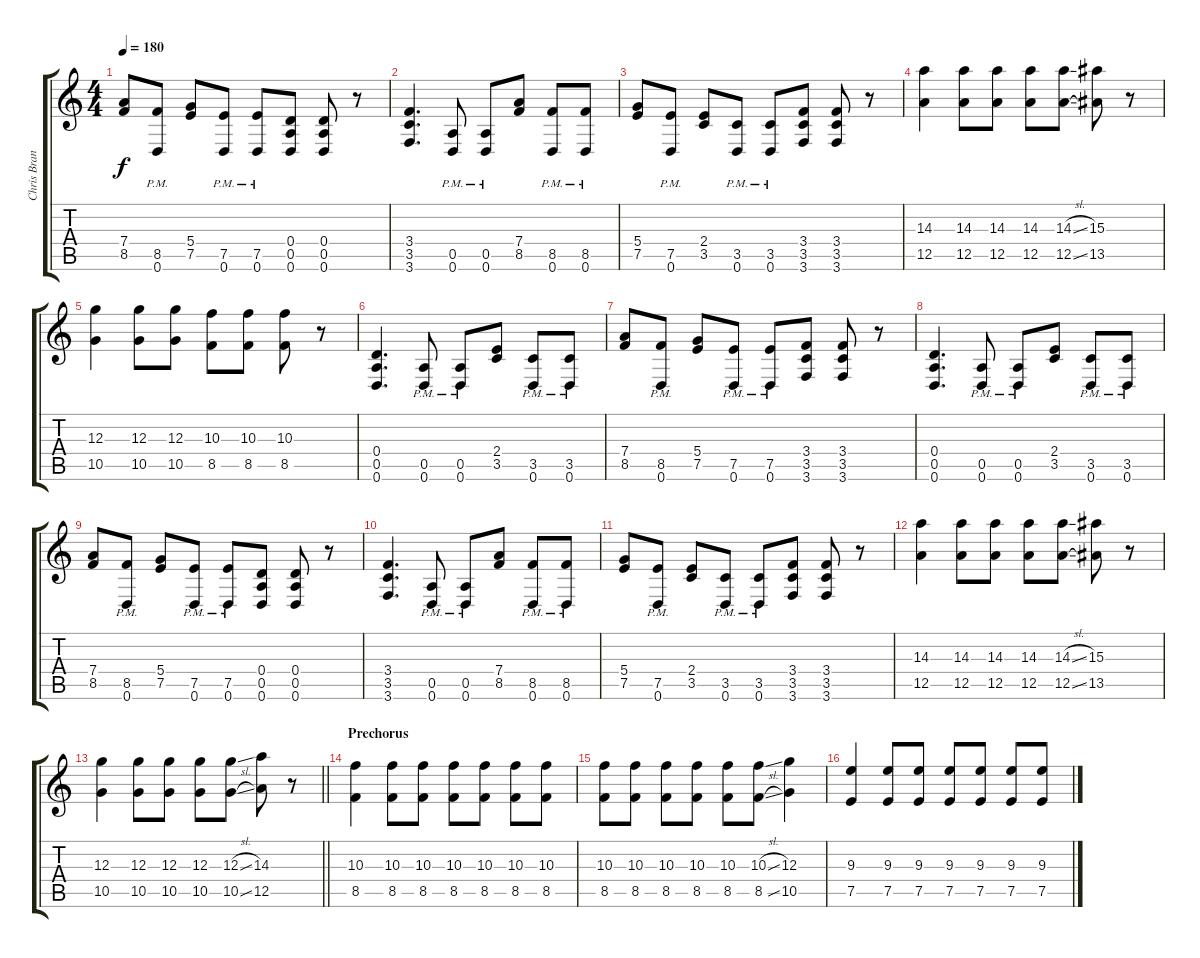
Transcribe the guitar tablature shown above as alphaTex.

\track ("Chris Brandt" "Chris Bran") {instrument distortionguitar}
\staff {score tabs}
\tuning (E4 B3 G3 D3 A2 D2) {hide}
\ts (4 4)
\tempo 180
\clef g2
\ks c
(7.4 8.5).8{dy f} (8.5{pm} 0.6{pm}).8 (5.4 7.5).8 (7.5{pm} 0.6{pm}).8 (7.5{pm} 0.6{pm}).8 (0.4 0.5 0.6).8 (0.4 0.5 0.6).8 r.8 |
(3.4 3.5 3.6).4{d} (0.5{pm} 0.6{pm}).8 (0.5{pm} 0.6{pm}).8 (7.4 8.5).8 (8.5{pm} 0.6{pm}).8 (8.5{pm} 0.6{pm}).8 |
(5.4 7.5).8 (7.5{pm} 0.6{pm}).8 (2.4 3.5).8 (3.5{pm} 0.6{pm}).8 (3.5{pm} 0.6{pm}).8 (3.4 3.5 3.6).8 (3.4 3.5 3.6).8 r.8 |
(14.3 12.5).4 (14.3 12.5).8 (14.3 12.5).8 (14.3 12.5).8 (14.3{sl} 12.5{sl}).8 (15.3 13.5).8 r.8 |
(12.3 10.5).4 (12.3 10.5).8 (12.3 10.5).8 (10.3 8.5).8 (10.3 8.5).8 (10.3 8.5).8 r.8 |
(0.4 0.5 0.6).4{d} (0.5{pm} 0.6{pm}).8 (0.5{pm} 0.6{pm}).8 (2.4 3.5).8 (3.5{pm} 0.6{pm}).8 (3.5{pm} 0.6{pm}).8 |
(7.4 8.5).8 (8.5{pm} 0.6{pm}).8 (5.4 7.5).8 (7.5{pm} 0.6{pm}).8 (7.5{pm} 0.6{pm}).8 (3.4 3.5 3.6).8 (3.4 3.5 3.6).8 r.8 |
(0.4 0.5 0.6).4{d} (0.5{pm} 0.6{pm}).8 (0.5{pm} 0.6{pm}).8 (2.4 3.5).8 (3.5{pm} 0.6{pm}).8 (3.5{pm} 0.6{pm}).8 |
(7.4 8.5).8 (8.5{pm} 0.6{pm}).8 (5.4 7.5).8 (7.5{pm} 0.6{pm}).8 (7.5{pm} 0.6{pm}).8 (0.4 0.5 0.6).8 (0.4 0.5 0.6).8 r.8 |
(3.4 3.5 3.6).4{d} (0.5{pm} 0.6{pm}).8 (0.5{pm} 0.6{pm}).8 (7.4 8.5).8 (8.5{pm} 0.6{pm}).8 (8.5{pm} 0.6{pm}).8 |
(5.4 7.5).8 (7.5{pm} 0.6{pm}).8 (2.4 3.5).8 (3.5{pm} 0.6{pm}).8 (3.5{pm} 0.6{pm}).8 (3.4 3.5 3.6).8 (3.4 3.5 3.6).8 r.8 |
(14.3 12.5).4 (14.3 12.5).8 (14.3 12.5).8 (14.3 12.5).8 (14.3{sl} 12.5{sl}).8 (15.3 13.5).8 r.8 |
\barLineRight lightlight
(12.3 10.5).4 (12.3 10.5).8 (12.3 10.5).8 (12.3 10.5).8 (12.3{sl} 10.5{sl}).8 (14.3 12.5).8 r.8 |
\section ("" "Prechorus")
(10.3 8.5).4 (10.3 8.5).8 (10.3 8.5).8 (10.3 8.5).8 (10.3 8.5).8 (10.3 8.5).8 (10.3 8.5).8 |
(10.3 8.5).8 (10.3 8.5).8 (10.3 8.5).8 (10.3 8.5).8 (10.3 8.5).8 (10.3{sl} 8.5{sl}).8 (12.3 10.5).4 |
(9.3 7.5).4 (9.3 7.5).8 (9.3 7.5).8 (9.3 7.5).8 (9.3 7.5).8 (9.3 7.5).8 (9.3 7.5).8
